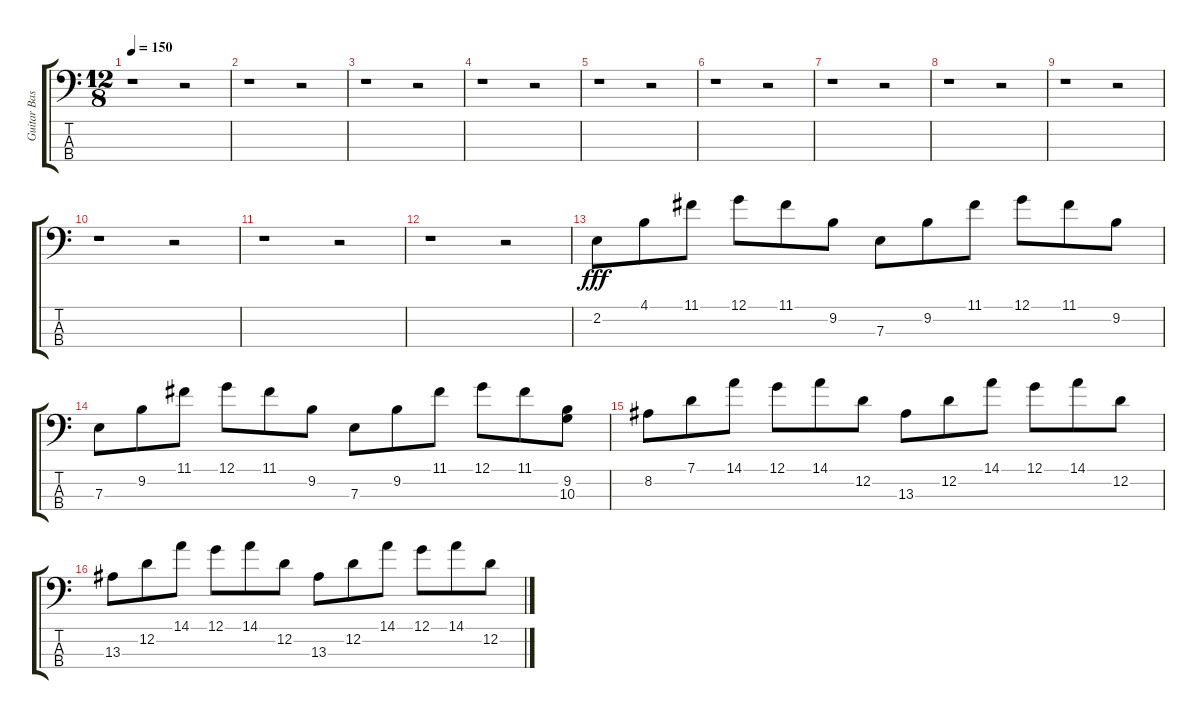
\track ("Guitar Bass" "Guitar Bas") {instrument acousticguitarnylon}
\staff {score tabs}
\tuning (G2 D2 A1 E1) {hide}
\ts (12 8)
\tempo 150
\clef f4
\ks c
r.1{dy fff} r.2 |
r.1 r.2 |
r.1 r.2 |
r.1 r.2 |
r.1 r.2 |
r.1 r.2 |
r.1 r.2 |
r.1 r.2 |
r.1 r.2 |
r.1 r.2 |
r.1 r.2 |
r.1 r.2 |
2.2.8 4.1.8 11.1.8 12.1.8 11.1.8 9.2.8 7.3.8 9.2.8 11.1.8 12.1.8 11.1.8 9.2.8 |
7.3.8 9.2.8 11.1.8 12.1.8 11.1.8 9.2.8 7.3.8 9.2.8 11.1.8 12.1.8 11.1.8 (9.2 10.3).8 |
8.2.8 7.1.8 14.1.8 12.1.8 14.1.8 12.2.8 13.3.8 12.2.8 14.1.8 12.1.8 14.1.8 12.2.8 |
13.3.8 12.2.8 14.1.8 12.1.8 14.1.8 12.2.8 13.3.8 12.2.8 14.1.8 12.1.8 14.1.8 12.2.8
